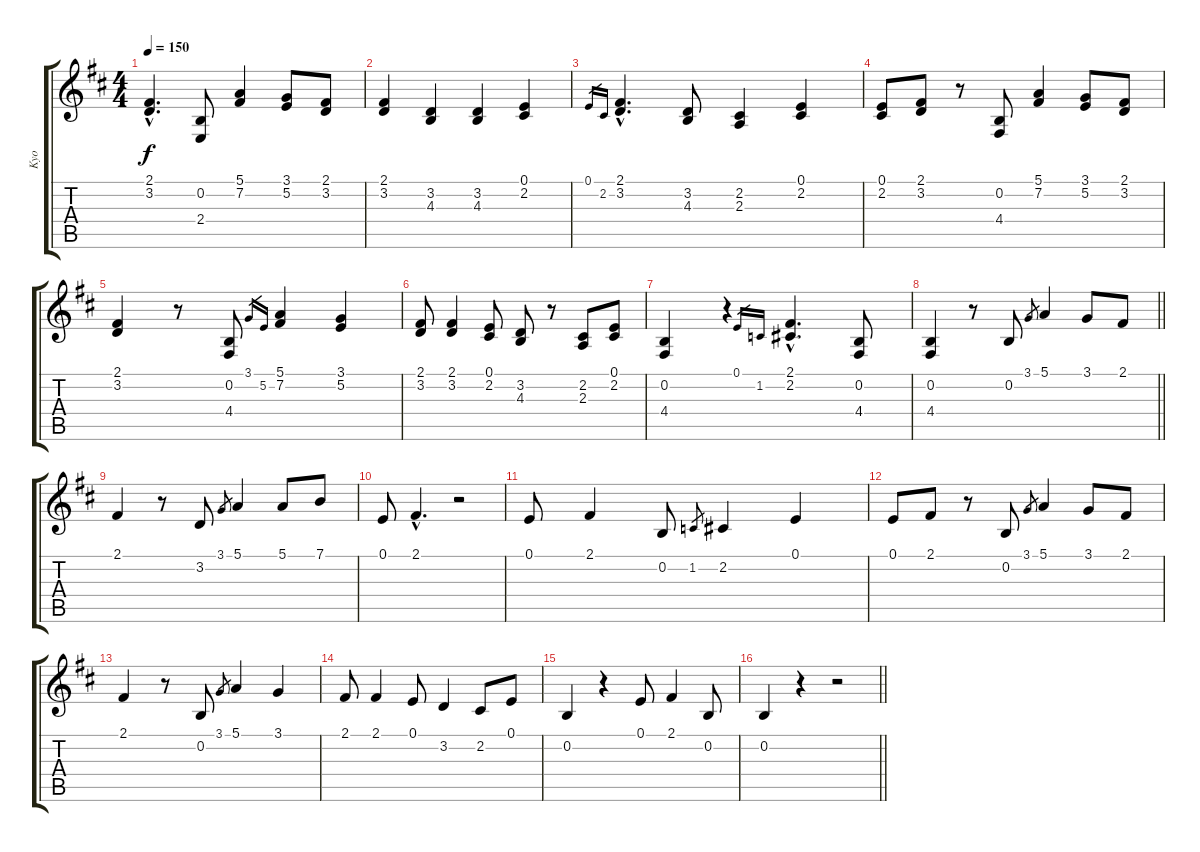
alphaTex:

\track ("Kyo" "Kyo") {instrument clarinet}
\staff {score tabs}
\tuning (E4 B3 G3 D3 A2 E2) {hide}
\ts (4 4)
\tempo 150
\clef g2
\ks d
(2.1{hac} 3.2{hac}).4{d dy f} (0.2 2.4).8 (5.1 7.2).4 (3.1 5.2).8 (2.1 3.2).8 |
(2.1 3.2).4 (3.2 4.3).4 (3.2 4.3).4 (0.1 2.2).4 |
0.1.16{gr} 2.2.16{gr} (2.1{hac} 3.2{hac}).4{d} (3.2 4.3).8 (2.2 2.3).4 (0.1 2.2).4 |
(0.1 2.2).8 (2.1 3.2).8 r.8 (0.2 4.4).8 (5.1 7.2).4 (3.1 5.2).8 (2.1 3.2).8 |
(2.1 3.2).4 r.8 (0.2 4.4).8 3.1.16{gr} 5.2.16{gr} (5.1 7.2).4 (3.1 5.2).4 |
(2.1 3.2).8 (2.1 3.2).4 (0.1 2.2).8 (3.2 4.3).8 r.8 (2.2 2.3).8 (0.1 2.2).8 |
(0.2 4.4).4 r.4 0.1.16{gr} 1.2.16{gr} (2.1{hac} 2.2{hac}).4{d} (0.2 4.4).8 |
\barLineRight lightlight
(0.2 4.4).4 r.8 0.2.8 3.1.8{gr} 5.1.4 3.1.8 2.1.8 |
2.1.4 r.8 3.2.8 3.1.8{gr} 5.1.4 5.1.8 7.1.8 |
0.1.8 2.1{hac}.4{d} r.2 |
0.1.8 2.1.4 0.2.8 1.2.8{gr} 2.2.4 0.1.4 |
0.1.8 2.1.8 r.8 0.2.8 3.1.8{gr} 5.1.4 3.1.8 2.1.8 |
2.1.4 r.8 0.2.8 3.1.8{gr} 5.1.4 3.1.4 |
2.1.8 2.1.4 0.1.8 3.2.4 2.2.8 0.1.8 |
0.2.4 r.4 0.1.8 2.1.4 0.2.8 |
\barLineRight lightlight
0.2.4 r.4 r.2
